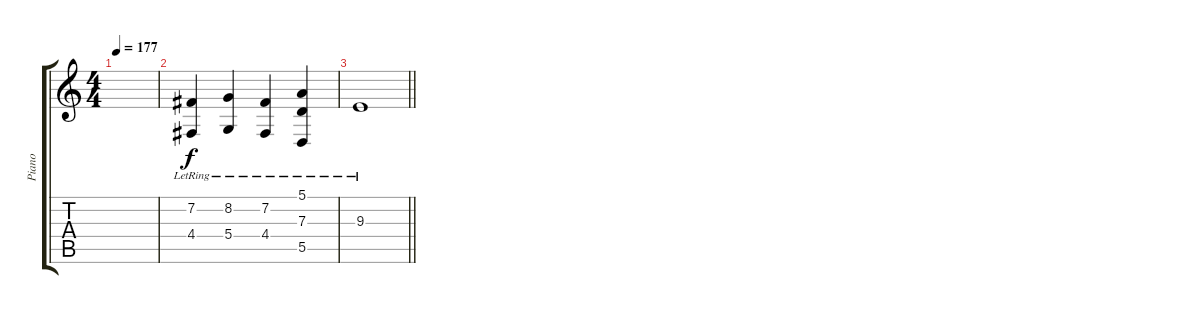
\track ("Piano" "Piano") {instrument electricgrandpiano}
\staff {score tabs}
\tuning (E4 B3 G3 D3 A2 E2) {hide}
\ts (4 4)
\tempo 177
\clef g2
\ks c
|
(7.2{lr} 4.4{lr}).4 (8.2{lr} 5.4{lr}).4 (7.2{lr} 4.4{lr}).4 (5.1{t} 7.3{lr} 5.5{lr}).4 |
\barLineRight lightlight
9.3{lr}.1
